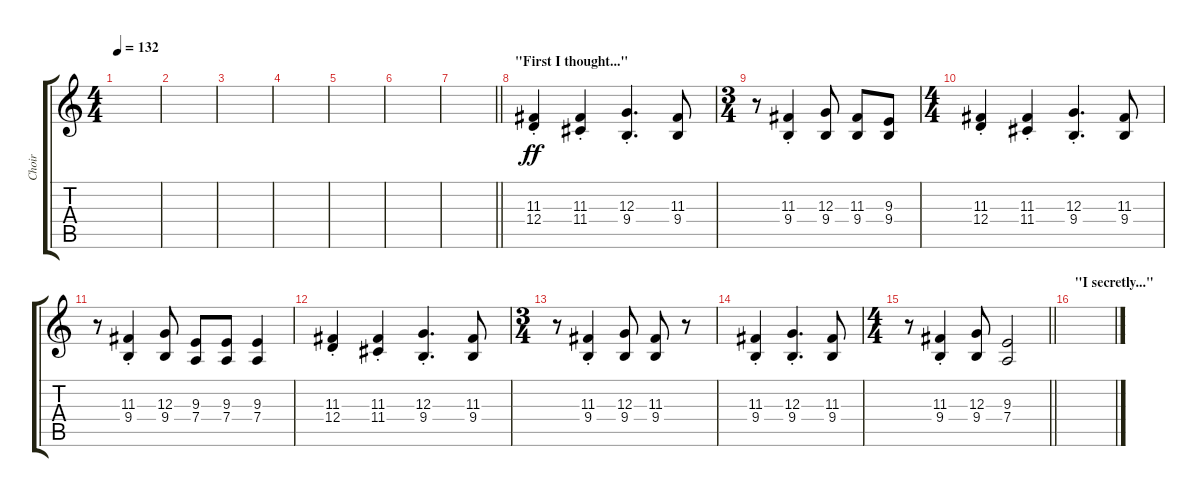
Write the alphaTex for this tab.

\track ("Choir" "Choir") {instrument choiraahs}
\staff {score tabs}
\tuning (E4 B3 G3 D3 A2 E2) {hide}
\ts (4 4)
\tempo 132
\clef g2
\ks c
|
|
|
|
|
|
\barLineRight lightlight
|
\section ("" "\"First I thought...\"")
(11.3{st} 12.4{st}).4{dy ff} (11.3{st} 11.4{st}).4 (12.3 9.4{st}).4{d} (11.3 9.4).8 |
\ts (3 4)
r.8 (11.3{st} 9.4{st}).4 (12.3 9.4).8 (11.3 9.4).8 (9.3 9.4).8 |
\ts (4 4)
(11.3{st} 12.4{st}).4 (11.3{st} 11.4{st}).4 (12.3 9.4{st}).4{d} (11.3 9.4).8 |
r.8 (11.3{st} 9.4{st}).4 (12.3 9.4).8 (9.3 7.4).8 (9.3 7.4).8 (9.3 7.4).4 |
(11.3{st} 12.4{st}).4 (11.3{st} 11.4{st}).4 (12.3 9.4{st}).4{d} (11.3 9.4).8 |
\ts (3 4)
r.8 (11.3{st} 9.4{st}).4 (12.3 9.4).8 (11.3 9.4).8 r.8 |
(11.3{st} 9.4{st}).4 (12.3 9.4{st}).4{d} (11.3 9.4).8 |
\ts (4 4)
\barLineRight lightlight
r.8 (11.3{st} 9.4{st}).4 (12.3 9.4).8 (9.3 7.4).2 |
\section ("" "\"I secretly...\"")
